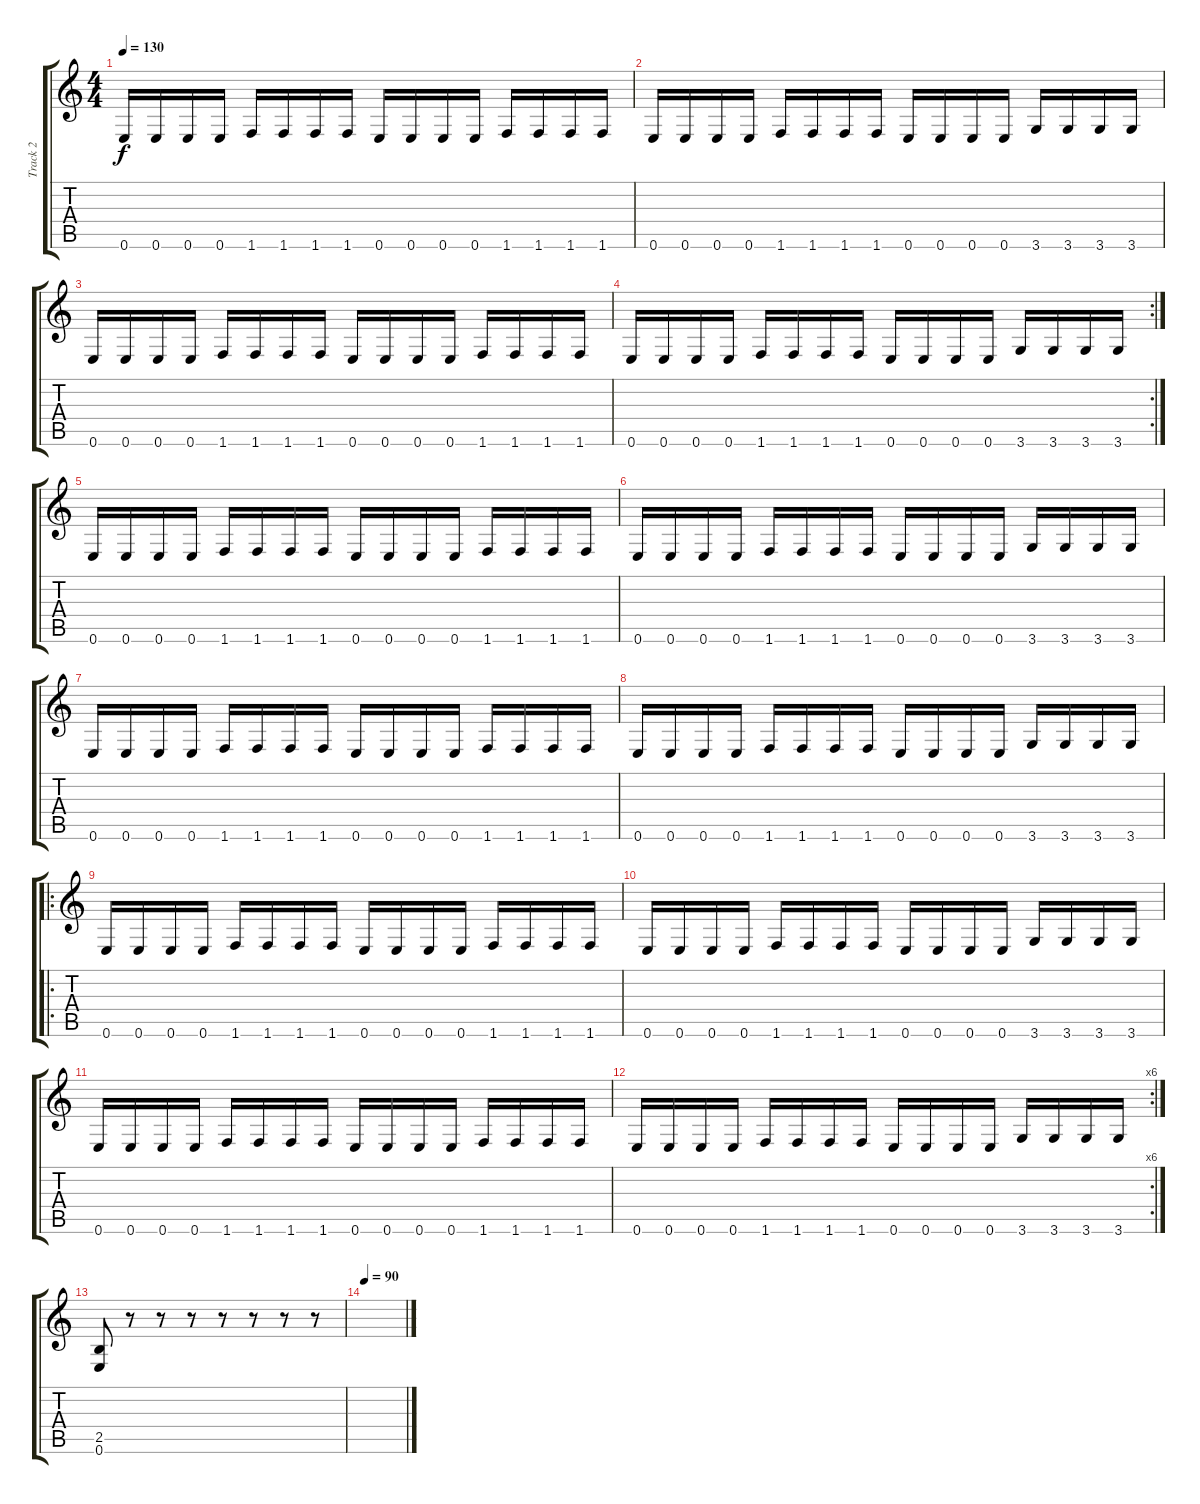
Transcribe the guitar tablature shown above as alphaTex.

\track ("Track 2" "Track 2") {instrument overdrivenguitar}
\staff {score tabs}
\tuning (E4 B3 G3 D3 A2 E2) {hide}
\ts (4 4)
\tempo 130
\clef g2
\ks c
0.6.16{dy f instrument overdrivenguitar} 0.6.16 0.6.16 0.6.16 1.6.16 1.6.16 1.6.16 1.6.16 0.6.16 0.6.16 0.6.16 0.6.16 1.6.16 1.6.16 1.6.16 1.6.16 |
0.6.16 0.6.16 0.6.16 0.6.16 1.6.16 1.6.16 1.6.16 1.6.16 0.6.16 0.6.16 0.6.16 0.6.16 3.6.16 3.6.16 3.6.16 3.6.16 |
0.6.16 0.6.16 0.6.16 0.6.16 1.6.16 1.6.16 1.6.16 1.6.16 0.6.16 0.6.16 0.6.16 0.6.16 1.6.16 1.6.16 1.6.16 1.6.16 |
\rc 2
0.6.16 0.6.16 0.6.16 0.6.16 1.6.16 1.6.16 1.6.16 1.6.16 0.6.16 0.6.16 0.6.16 0.6.16 3.6.16 3.6.16 3.6.16 3.6.16 |
0.6.16 0.6.16 0.6.16 0.6.16 1.6.16 1.6.16 1.6.16 1.6.16 0.6.16 0.6.16 0.6.16 0.6.16 1.6.16 1.6.16 1.6.16 1.6.16 |
0.6.16 0.6.16 0.6.16 0.6.16 1.6.16 1.6.16 1.6.16 1.6.16 0.6.16 0.6.16 0.6.16 0.6.16 3.6.16 3.6.16 3.6.16 3.6.16 |
0.6.16 0.6.16 0.6.16 0.6.16 1.6.16 1.6.16 1.6.16 1.6.16 0.6.16 0.6.16 0.6.16 0.6.16 1.6.16 1.6.16 1.6.16 1.6.16 |
0.6.16 0.6.16 0.6.16 0.6.16 1.6.16 1.6.16 1.6.16 1.6.16 0.6.16 0.6.16 0.6.16 0.6.16 3.6.16 3.6.16 3.6.16 3.6.16 |
\ro
0.6.16 0.6.16 0.6.16 0.6.16 1.6.16 1.6.16 1.6.16 1.6.16 0.6.16 0.6.16 0.6.16 0.6.16 1.6.16 1.6.16 1.6.16 1.6.16 |
0.6.16 0.6.16 0.6.16 0.6.16 1.6.16 1.6.16 1.6.16 1.6.16 0.6.16 0.6.16 0.6.16 0.6.16 3.6.16 3.6.16 3.6.16 3.6.16 |
0.6.16 0.6.16 0.6.16 0.6.16 1.6.16 1.6.16 1.6.16 1.6.16 0.6.16 0.6.16 0.6.16 0.6.16 1.6.16 1.6.16 1.6.16 1.6.16 |
\rc 6
0.6.16 0.6.16 0.6.16 0.6.16 1.6.16 1.6.16 1.6.16 1.6.16 0.6.16 0.6.16 0.6.16 0.6.16 3.6.16 3.6.16 3.6.16 3.6.16 |
(2.5 0.6).8 r.8 r.8 r.8 r.8 r.8 r.8 r.8 |
\tempo 90
